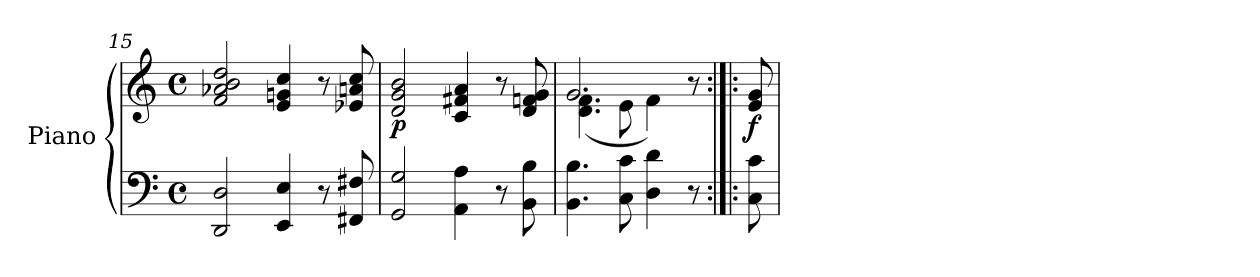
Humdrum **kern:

**kern	**kern	**dynam
*part1	*part1	*part1
*staff2	*staff1	*staff1/2
*I"Piano	*	*
*I'Pno.	*	*
!!LO:LB:g=z
*clefF4	*clefG2	*
*k[]	*k[]	*
*M4/4	*M4/4	*
*met(c)	*met(c)	*
=15	=15	=15
2DD/ 2D/	2f/ 2a-X/ 2b/ 2dd/	.
4EE/ 4E/	4e/ 4gn/ 4cc/	.
8r	8r	.
8FF#X/ 8F#X/	8e-X/ 8an/ 8cc/	.
=16	=16	=16
!	!	!LO:DY:b
2GG/ 2G/	2d/ 2g/ 2b/	p
4AA\ 4A\	4c/ 4f#X/ 4a/	.
8r	8r	.
8BB\ 8B\	8d/ 8fn/ 8g/	.
=17	=17	=17
*	*^	*
4.BB\ 4.B\	2.g/	(<4.d\ 4.f\	.
8C\ 8c\	.	8e\	.
4D\ 4d\	.	4f\)	.
8r	8r	8ryy	.
=18:|!|:	=18:|!|:	=18:|!|:	=18:|!|:
!	!	!	!LO:DY:b
*	*v	*v	*
8C\ 8c\	8e/ 8g/	f
=	=	=
*-	*-	*-
